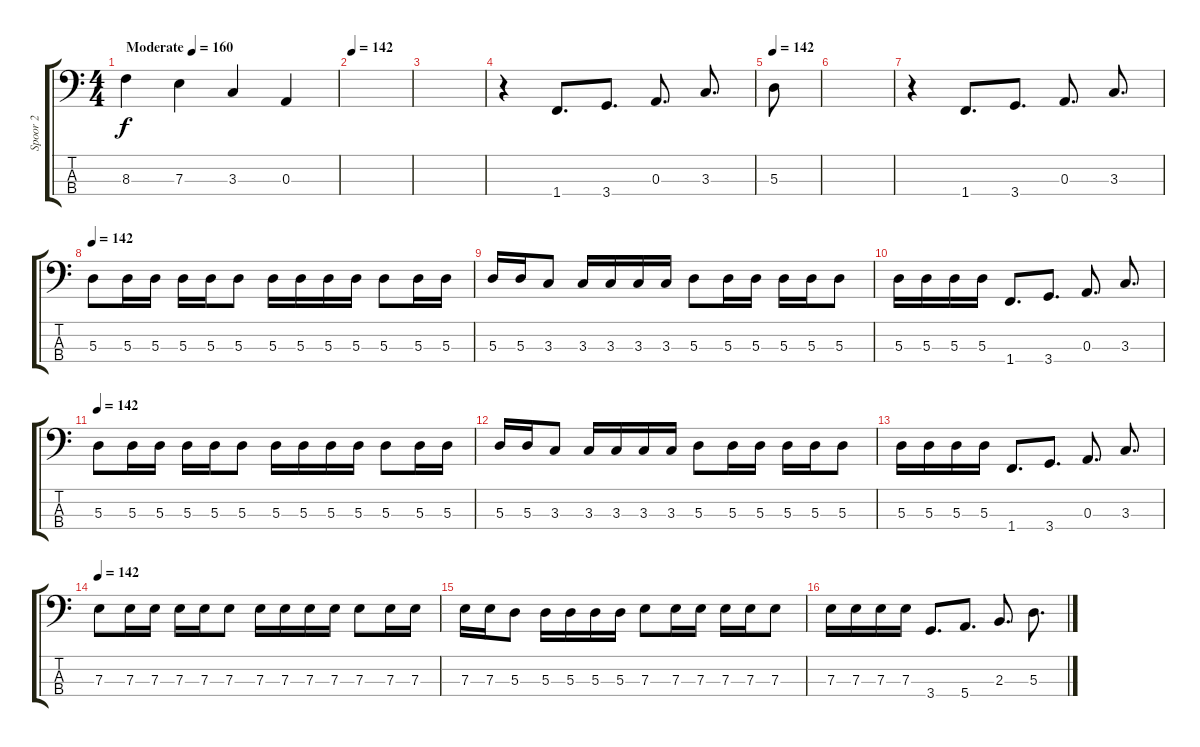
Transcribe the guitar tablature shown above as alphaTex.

\track ("Spoor 2" "Spoor 2") {instrument electricbassfinger}
\staff {score tabs}
\tuning (G2 D2 A1 E1) {hide}
\ts (4 4)
\tempo (160 "Moderate")
\tempo 100
\tempo (160 "Moderate")
\clef f4
\ks c
8.3.4{dy f instrument electricbassfinger} 7.3.4 3.3.4 0.3.4 |
\tempo 142
|
|
r.4 1.4.8{d} 3.4.8{d} 0.3.8{d} 3.3.8{d} |
\tempo 142
5.3.8 |
|
r.4 1.4.8{d} 3.4.8{d} 0.3.8{d} 3.3.8{d} |
\tempo 142
5.3.8 5.3.16 5.3.16 5.3.16 5.3.16 5.3.8 5.3.16 5.3.16 5.3.16 5.3.16 5.3.8 5.3.16 5.3.16 |
5.3.16 5.3.16 3.3.8 3.3.16 3.3.16 3.3.16 3.3.16 5.3.8 5.3.16 5.3.16 5.3.16 5.3.16 5.3.8 |
5.3.16 5.3.16 5.3.16 5.3.16 1.4.8{d} 3.4.8{d} 0.3.8{d} 3.3.8{d} |
\tempo 142
5.3.8 5.3.16 5.3.16 5.3.16 5.3.16 5.3.8 5.3.16 5.3.16 5.3.16 5.3.16 5.3.8 5.3.16 5.3.16 |
5.3.16 5.3.16 3.3.8 3.3.16 3.3.16 3.3.16 3.3.16 5.3.8 5.3.16 5.3.16 5.3.16 5.3.16 5.3.8 |
5.3.16 5.3.16 5.3.16 5.3.16 1.4.8{d} 3.4.8{d} 0.3.8{d} 3.3.8{d} |
\tempo 142
7.3.8 7.3.16 7.3.16 7.3.16 7.3.16 7.3.8 7.3.16 7.3.16 7.3.16 7.3.16 7.3.8 7.3.16 7.3.16 |
7.3.16 7.3.16 5.3.8 5.3.16 5.3.16 5.3.16 5.3.16 7.3.8 7.3.16 7.3.16 7.3.16 7.3.16 7.3.8 |
7.3.16 7.3.16 7.3.16 7.3.16 3.4.8{d} 5.4.8{d} 2.3.8{d} 5.3.8{d}
